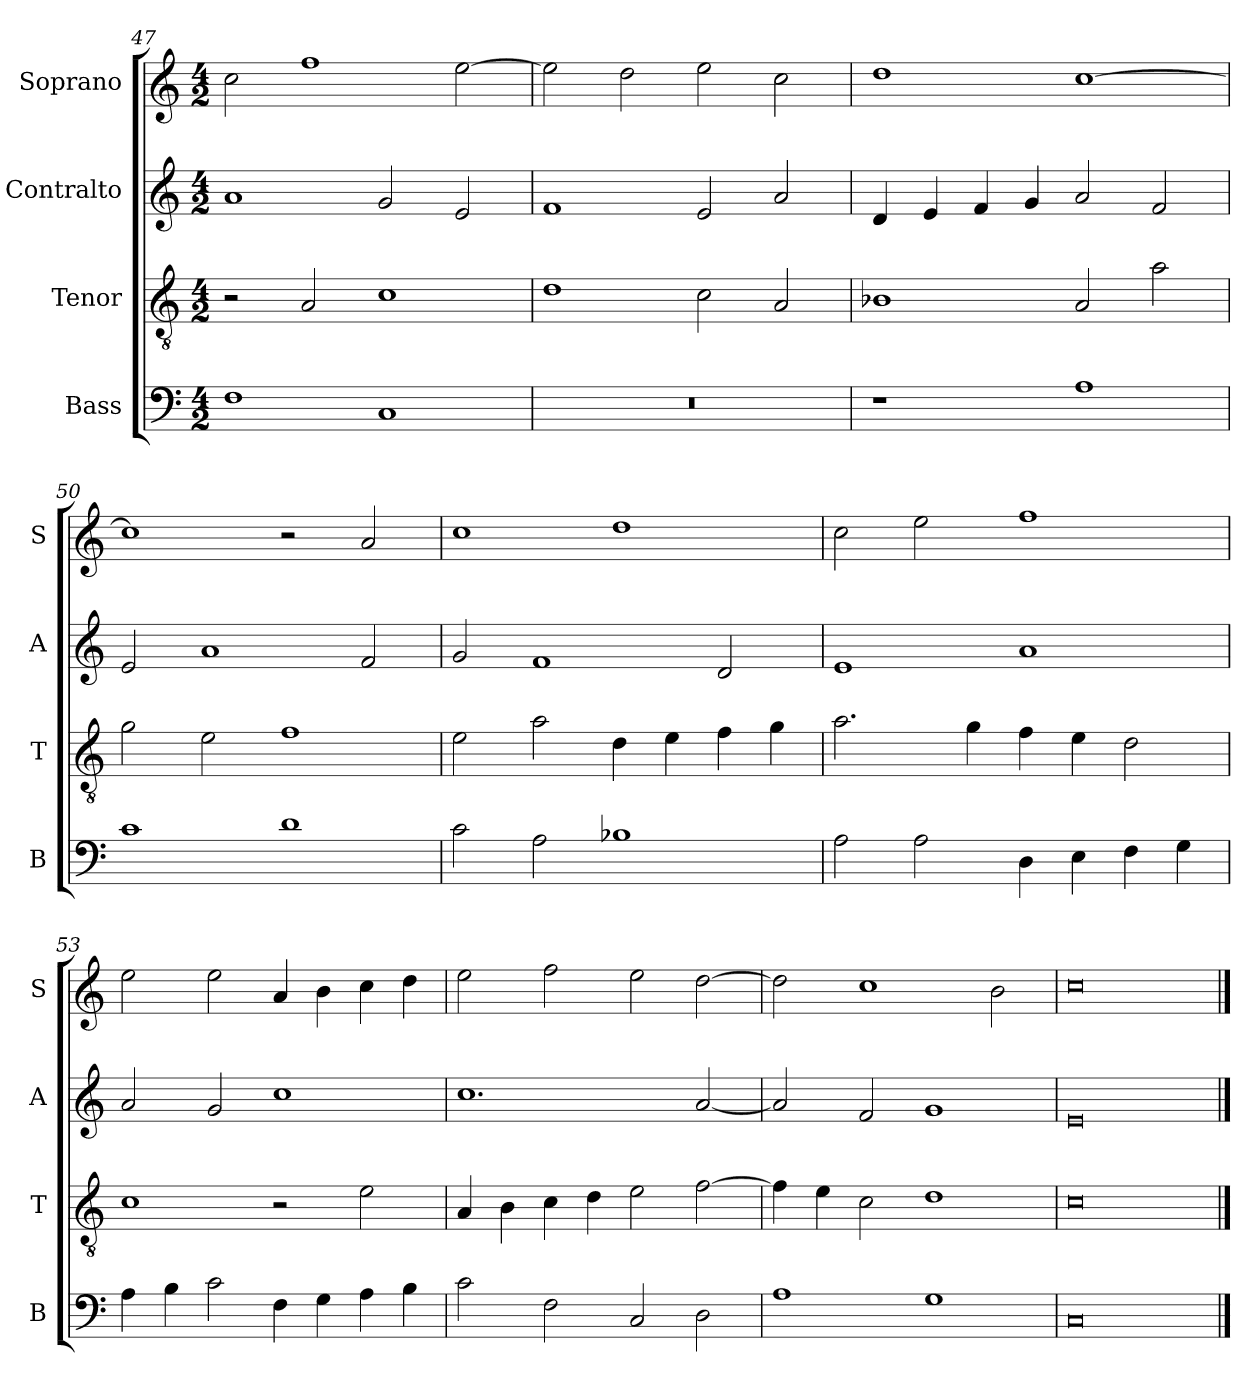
**kern	**kern	**kern	**kern
*part4	*part3	*part2	*part1
*staff4	*staff3	*staff2	*staff1
*I"Bass	*I"Tenor	*I"Contralto	*I"Soprano
*I'B	*I'T	*I'A	*I'S
*clefF4	*clefGv2	*clefG2	*clefG2
*k[]	*k[]	*k[]	*k[]
*C:ion	*C:ion	*C:ion	*C:ion
*M4/2	*M4/2	*M4/2	*M4/2
=47	=47	=47	=47
1F	2r	1a	2cc
.	2A	.	1ff
1C	1c	2g	.
.	.	2e	[2ee
=48	=48	=48	=48
0r	1d	1f	2ee]
.	.	.	2dd
.	2c	2e	2ee
.	2A	2a	2cc
=49	=49	=49	=49
1r	1B-X	4d	1dd
.	.	4e	.
.	.	4f	.
.	.	4g	.
1A	2A	2a	[1cc
.	2a	2f	.
=50	=50	=50	=50
1c	2g	2e	1cc]
.	2e	1a	.
1d	1f	.	2r
.	.	2f	2a
=51	=51	=51	=51
2c	2e	2g	1cc
2A	2a	1f	.
1B-X	4d	.	1dd
.	4e	.	.
.	4f	2d	.
.	4g	.	.
=52	=52	=52	=52
2A	2.a	1e	2cc
2A	.	.	2ee
.	4g	.	.
4D	4f	1a	1ff
4E	4e	.	.
4F	2d	.	.
4G	.	.	.
=53	=53	=53	=53
4A	1c	2a	2ee
4B	.	.	.
2c	.	2g	2ee
4F	2r	1cc	4a
4G	.	.	4b
4A	2e	.	4cc
4B	.	.	4dd
=54	=54	=54	=54
2c	4A	1.cc	2ee
.	4B	.	.
2F	4c	.	2ff
.	4d	.	.
2C	2e	.	2ee
2D	[2f	[2a	[2dd
=55	=55	=55	=55
1A	4f]	2a]	2dd]
.	4e	.	.
.	2c	2f	1cc
1G	1d	1g	.
.	.	.	2b
=56	=56	=56	=56
0C	0c	0e	0cc
==	==	==	==
*-	*-	*-	*-
